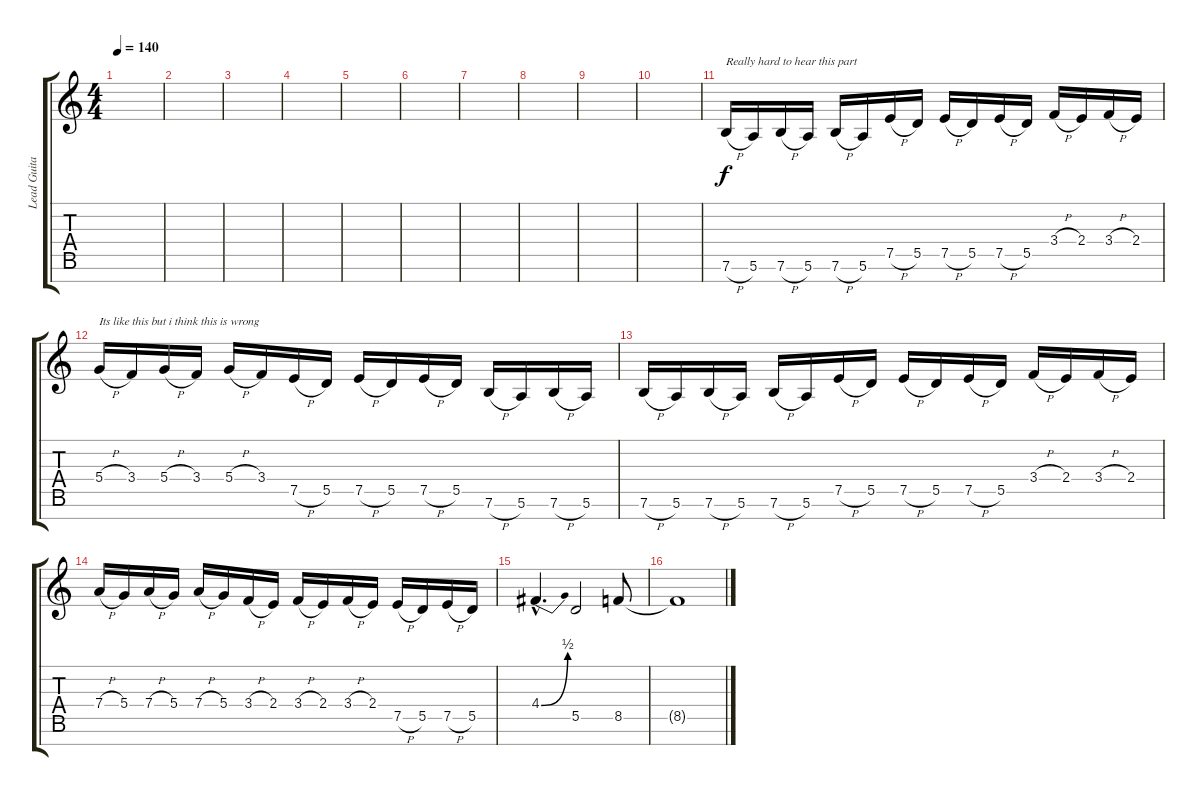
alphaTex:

\track ("Lead Guitar I" "Lead Guita") {instrument distortionguitar}
\staff {score tabs}
\tuning (E4 B3 G3 D3 A2 E2 B1) {hide}
\ts (4 4)
\tempo 140
\clef g2
\ks c
|
|
|
|
|
|
|
|
|
|
7.6{h}.16{txt "Really hard to hear this part"} 5.6.16 7.6{h}.16 5.6.16 7.6{h}.16 5.6.16 7.5{h}.16 5.5.16 7.5{h}.16 5.5.16 7.5{h}.16 5.5.16 3.4{h}.16 2.4.16 3.4{h}.16 2.4.16 |
5.4{h}.16{txt "Its like this but i think this is wrong"} 3.4.16 5.4{h}.16 3.4.16 5.4{h}.16 3.4.16 7.5{h}.16 5.5.16 7.5{h}.16 5.5.16 7.5{h}.16 5.5.16 7.6{h}.16 5.6.16 7.6{h}.16 5.6.16 |
7.6{h}.16 5.6.16 7.6{h}.16 5.6.16 7.6{h}.16 5.6.16 7.5{h}.16 5.5.16 7.5{h}.16 5.5.16 7.5{h}.16 5.5.16 3.4{h}.16 2.4.16 3.4{h}.16 2.4.16 |
7.4{h}.16 5.4.16 7.4{h}.16 5.4.16 7.4{h}.16 5.4.16 3.4{h}.16 2.4.16 3.4{h}.16 2.4.16 3.4{h}.16 2.4.16 7.5{h}.16 5.5.16 7.5{h}.16 5.5.16 |
4.4{be (bend 0 0 60 2) hac}.4{d} 5.5.2 8.5.8 |
8.5{t}.1
